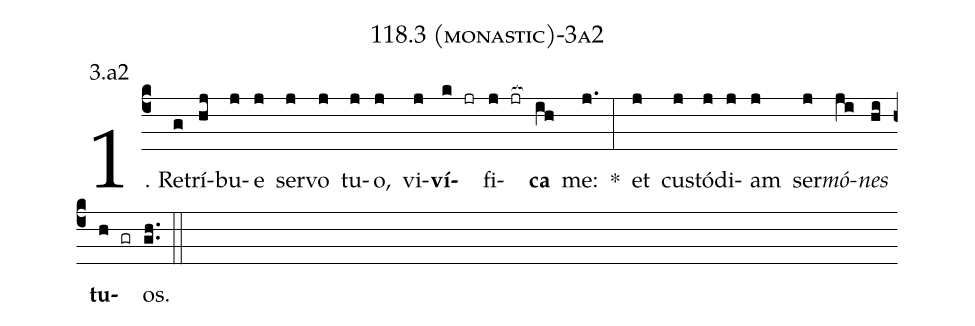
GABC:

name: 118.3 (monastic)-3a2;
annotation: 3.a2;
%%
(c4)1. Re(g)trí(hj)bu(j)e(j) ser(j)vo(j) tu(j)o,(j) vi(j)<b>ví</b>(k jr)fi(j jr[ocb:1{])<b>ca</b>(ih[ocb:0}]) me:(j.) *(:) et(j) cus(j)tó(j)di(j)am(j) ser(j)<i>mó</i>(ji)<i>nes</i>(hi) <b>tu</b>(h gr)os.(gh..) (::)
